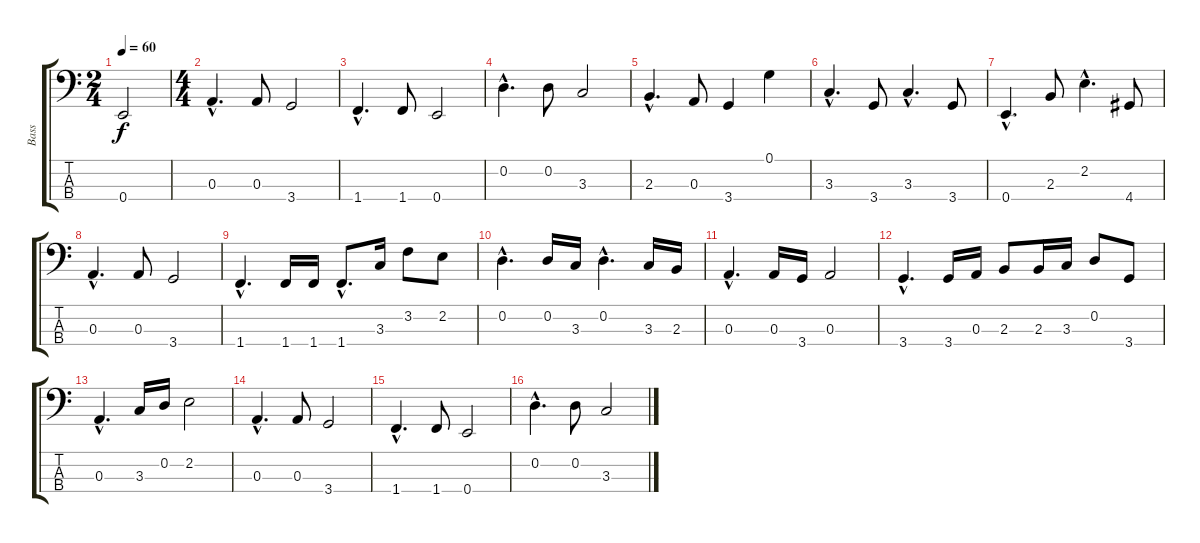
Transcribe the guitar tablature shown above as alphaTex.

\track ("Bass" "Bass") {instrument electricbassfinger}
\staff {score tabs}
\tuning (G2 D2 A1 E1) {hide}
\ts (2 4)
\tempo 60
\clef f4
\ks c
0.4.2{dy f instrument electricbassfinger} |
\ts (4 4)
0.3{hac}.4{d} 0.3.8 3.4.2 |
1.4{hac}.4{d} 1.4.8 0.4.2 |
0.2{hac}.4{d} 0.2.8 3.3.2 |
2.3{hac}.4{d} 0.3.8 3.4.4 0.1.4 |
3.3{hac}.4{d} 3.4.8 3.3{hac}.4{d} 3.4.8 |
0.4{hac}.4{d} 2.3.8 2.2{hac}.4{d} 4.4.8 |
0.3{hac}.4{d} 0.3.8 3.4.2 |
1.4{hac}.4{d} 1.4.16 1.4.16 1.4{hac}.8{d} 3.3.16 3.2.8 2.2.8 |
0.2{hac}.4{d} 0.2.16 3.3.16 0.2{hac}.4{d} 3.3.16 2.3.16 |
0.3{hac}.4{d} 0.3.16 3.4.16 0.3.2 |
3.4{hac}.4{d} 3.4.16 0.3.16 2.3.8 2.3.16 3.3.16 0.2.8 3.4.8 |
0.3{hac}.4{d} 3.3.16 0.2.16 2.2.2 |
0.3{hac}.4{d} 0.3.8 3.4.2 |
1.4{hac}.4{d} 1.4.8 0.4.2 |
0.2{hac}.4{d} 0.2.8 3.3.2
